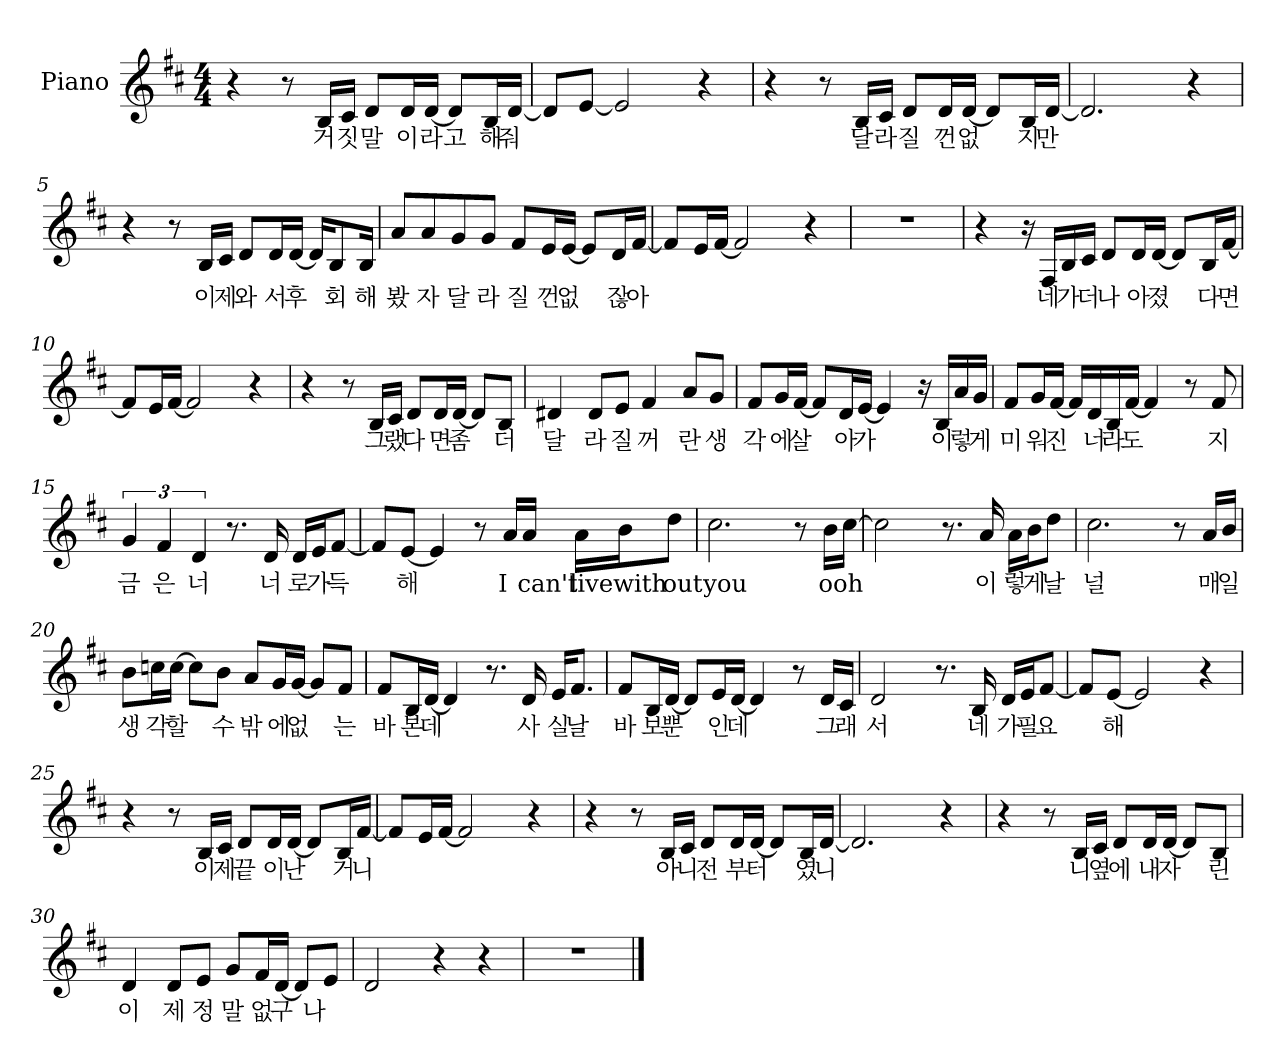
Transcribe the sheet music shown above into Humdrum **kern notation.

**kern	**text
*part1	*part1
*staff1	*staff1
*I"Piano	*
*I'Pno.	*
*clefG2	*
*k[f#c#]	*
*M4/4	*
=1	=1
4r	.
8r	.
!	!LO:LY:b
16B/LL	거
!	!LO:LY:b
16c#/JJ	짓
!	!LO:LY:b
8d/L	말
!	!LO:LY:b
16d/L	이
!	!LO:LY:b
[16d/JJ	라
!	!LO:LY:b
8d/L]	고
!	!LO:LY:b
16B/L	해
!	!LO:LY:b
[16d/JJ	줘
=2	=2
8d/L]	.
[8e/J	.
2e/]	.
4r	.
=3	=3
4r	.
8r	.
!	!LO:LY:b
16B/LL	달
!	!LO:LY:b
16c#/JJ	라
!	!LO:LY:b
8d/L	질
!	!LO:LY:b
16d/L	껀
!	!LO:LY:b
[16d/JJ	없
8d/L]	.
!	!LO:LY:b
16B/L	지
!	!LO:LY:b
[16d/JJ	만
=4	=4
2.d/]	.
4r	.
!!LO:LB:g=z
=5	=5
4r	.
8r	.
!	!LO:LY:b
16B/LL	이
!	!LO:LY:b
16c#/JJ	제
!	!LO:LY:b
8d/L	와
!	!LO:LY:b
16d/L	서
!	!LO:LY:b
[16d/JJ	후
16d/KL]	.
!	!LO:LY:b
8B/	회
!	!LO:LY:b
16B/Jk	해
=6	=6
!	!LO:LY:b
8a/L	봤
!	!LO:LY:b
8a/	자
!	!LO:LY:b
8g/	달
!	!LO:LY:b
8g/J	라
!	!LO:LY:b
8f#/L	질
!	!LO:LY:b
16e/L	껀
!	!LO:LY:b
[16e/JJ	없
8e/L]	.
!	!LO:LY:b
16d/L	잖
!	!LO:LY:b
[16f#/JJ	아
=7	=7
8f#/L]	.
16e/L	.
[16f#/JJ	.
2f#/]	.
4r	.
=8	=8
1r	.
!!LO:LB:g=z
=9	=9
4r	.
16r	.
!	!LO:LY:b
16F#/LL	네
!	!LO:LY:b
16B/	가
!	!LO:LY:b
16c#/JJ	더
!	!LO:LY:b
8d/L	나
!	!LO:LY:b
16d/L	아
!	!LO:LY:b
[16d/JJ	졌
8d/L]	.
!	!LO:LY:b
16B/L	다
!	!LO:LY:b
[16f#/JJ	면
=10	=10
8f#/L]	.
16e/L	.
[16f#/JJ	.
2f#/]	.
4r	.
=11	=11
4r	.
8r	.
!	!LO:LY:b
16B/LL	그
!	!LO:LY:b
16c#/JJ	랬
!	!LO:LY:b
8d/L	다
!	!LO:LY:b
16d/L	면
!	!LO:LY:b
[16d/JJ	좀
8d/L]	.
!	!LO:LY:b
8B/J	더
=12	=12
!	!LO:LY:b
4d#X/	달
!	!LO:LY:b
8d#/L	라
!	!LO:LY:b
8e/J	질
!	!LO:LY:b
4f#/	꺼
!	!LO:LY:b
8a/L	란
!	!LO:LY:b
8g/J	생
!!LO:LB:g=z
=13	=13
!	!LO:LY:b
8f#/L	각
!	!LO:LY:b
16g/L	에
!	!LO:LY:b
[16f#/JJ	살
8f#/L]	.
!	!LO:LY:b
16d/L	아
!	!LO:LY:b
[16e/JJ	가
4e/]	.
16r	.
!	!LO:LY:b
16B/LL	이
!	!LO:LY:b
16a/	렇
!	!LO:LY:b
16g/JJ	게
=14	=14
!	!LO:LY:b
8f#/L	미
!	!LO:LY:b
16g/L	워
!	!LO:LY:b
[16f#/JJ	진
16f#/LL]	.
!	!LO:LY:b
16d/	너
!	!LO:LY:b
16B/	라
!	!LO:LY:b
[16f#/JJ	도
4f#/]	.
8r	.
!	!LO:LY:b
8f#/	지
=15	=15
!	!LO:LY:b
6g/	금
!	!LO:LY:b
6f#/	은
!	!LO:LY:b
6d/	너
8.r	.
!	!LO:LY:b
16d/	너
!	!LO:LY:b
16d/LL	로
!	!LO:LY:b
16e/J	가
!	!LO:LY:b
[8f#/J	득
=16	=16
8f#/L]	.
!	!LO:LY:b
[8e/J	해
4e/]	.
8r	.
!	!LO:LY:b
16a/LL	I
!	!LO:LY:b
16a/JJ	can't
!	!LO:LY:b
16a\LL	live
!	!LO:LY:b
16b\J	with
!	!LO:LY:b
8dd\J	out
!!LO:LB:g=z
=17	=17
!	!LO:LY:b
2.cc#\	you
8r	.
!	!LO:LY:b
16b\LL	ooh
[16cc#\JJ	.
=18	=18
2cc#\]	.
8.r	.
!	!LO:LY:b
16a/	이
!	!LO:LY:b
16a\LL	렇
!	!LO:LY:b
16b\J	게
!	!LO:LY:b
8dd\J	날
=19	=19
!	!LO:LY:b
2.cc#\	널
8r	.
!	!LO:LY:b
16a/LL	매
!	!LO:LY:b
16b/JJ	일
=20	=20
!	!LO:LY:b
8b\L	생
!	!LO:LY:b
16ccn\L	각
!	!LO:LY:b
[16cc\JJ	할
8cc\L]	.
!	!LO:LY:b
8b\J	수
!	!LO:LY:b
8a/L	밖
!	!LO:LY:b
16g/L	에
!	!LO:LY:b
[16g/JJ	없
8g/L]	.
!	!LO:LY:b
8f#/J	는
!!LO:LB:g=z
=21	=21
!	!LO:LY:b
8f#/L	바
!	!LO:LY:b
16B/L	본
!	!LO:LY:b
[16d/JJ	데
4d/]	.
8.r	.
!	!LO:LY:b
16d/	사
!	!LO:LY:b
16e/KL	실
!	!LO:LY:b
8.f#/J	날
=22	=22
!	!LO:LY:b
8f#/L	바
!	!LO:LY:b
16B/L	보
!	!LO:LY:b
[16d/JJ	뿐
8d/L]	.
!	!LO:LY:b
16e/L	인
!	!LO:LY:b
[16d/JJ	데
4d/]	.
8r	.
!	!LO:LY:b
16d/LL	그
!	!LO:LY:b
16c#/JJ	래
=23	=23
!	!LO:LY:b
2d/	서
8.r	.
!	!LO:LY:b
16B/	네
!	!LO:LY:b
16d/LL	가
!	!LO:LY:b
16e/J	필
!	!LO:LY:b
[8f#/J	요
=24	=24
8f#/L]	.
!	!LO:LY:b
[8e/J	해
2e/]	.
4r	.
!!LO:LB:g=z
=25	=25
4r	.
8r	.
!	!LO:LY:b
16B/LL	이
!	!LO:LY:b
16c#/JJ	제
!	!LO:LY:b
8d/L	끝
!	!LO:LY:b
16d/L	이
!	!LO:LY:b
[16d/JJ	난
8d/L]	.
!	!LO:LY:b
16B/L	거
!	!LO:LY:b
[16f#/JJ	니
=26	=26
8f#/L]	.
16e/L	.
[16f#/JJ	.
2f#/]	.
4r	.
=27	=27
4r	.
8r	.
!	!LO:LY:b
16B/LL	아
!	!LO:LY:b
16c#/JJ	니
!	!LO:LY:b
8d/L	전
!	!LO:LY:b
16d/L	부
!	!LO:LY:b
[16d/JJ	터
8d/L]	.
!	!LO:LY:b
16B/L	였
!	!LO:LY:b
[16d/JJ	니
=28	=28
2.d/]	.
4r	.
!!LO:LB:g=z
=29	=29
4r	.
8r	.
!	!LO:LY:b
16B/LL	니
!	!LO:LY:b
16c#/JJ	옆
!	!LO:LY:b
8d/L	에
!	!LO:LY:b
16d/L	내
!	!LO:LY:b
[16d/JJ	자
8d/L]	.
!	!LO:LY:b
8B/J	린
=30	=30
!	!LO:LY:b
4d/	이
!	!LO:LY:b
8d/L	제
!	!LO:LY:b
8e/J	정
!	!LO:LY:b
8g/L	말
!	!LO:LY:b
16f#/L	없
!	!LO:LY:b
[16d/JJ	구
8d/L]	.
!	!LO:LY:b
8e/J	나
=31	=31
2d/	.
4r	.
4r	.
=32	=32
1r	.
==	==
*-	*-
